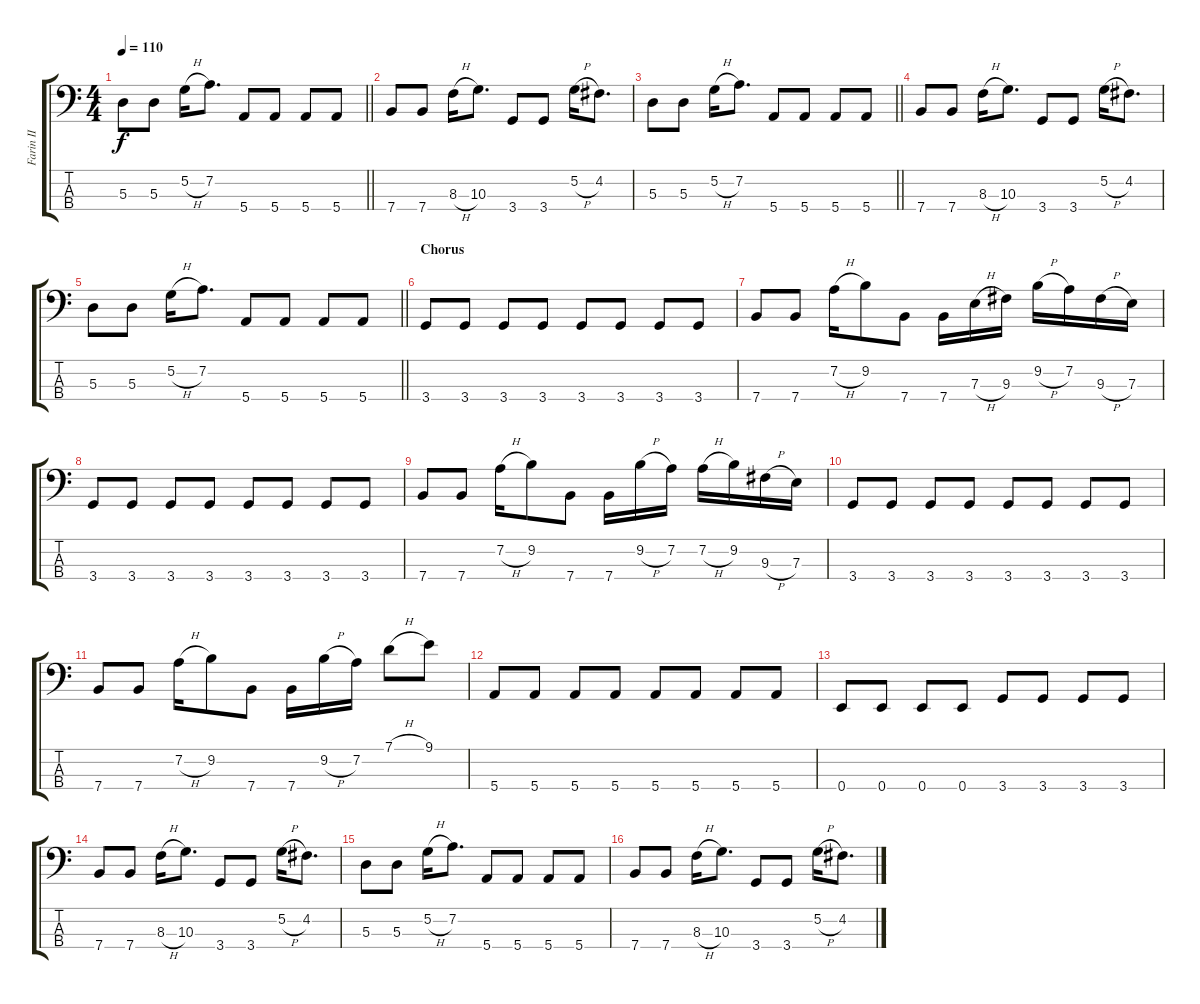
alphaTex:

\track ("Farin II" "Farin II") {instrument electricbasspick}
\staff {score tabs}
\tuning (G2 D2 A1 E1) {hide}
\ts (4 4)
\tempo 110
\clef f4
\barLineRight lightlight
\ks c
5.3.8{dy f} 5.3.8 5.2{h}.16 7.2.8{d} 5.4.8 5.4.8 5.4.8 5.4.8 |
7.4.8 7.4.8 8.3{h}.16 10.3.8{d} 3.4.8 3.4.8 5.2{h}.16 4.2.8{d} |
\barLineRight lightlight
5.3.8 5.3.8 5.2{h}.16 7.2.8{d} 5.4.8 5.4.8 5.4.8 5.4.8 |
7.4.8 7.4.8 8.3{h}.16 10.3.8{d} 3.4.8 3.4.8 5.2{h}.16 4.2.8{d} |
\barLineRight lightlight
5.3.8 5.3.8 5.2{h}.16 7.2.8{d} 5.4.8 5.4.8 5.4.8 5.4.8 |
\section ("" "Chorus")
3.4.8 3.4.8 3.4.8 3.4.8 3.4.8 3.4.8 3.4.8 3.4.8 |
7.4.8 7.4.8 7.2{h}.16 9.2.8 7.4.8 7.4.16 7.3{h}.16 9.3.16 9.2{h}.16 7.2.16 9.3{h}.16 7.3.16 |
3.4.8 3.4.8 3.4.8 3.4.8 3.4.8 3.4.8 3.4.8 3.4.8 |
7.4.8 7.4.8 7.2{h}.16 9.2.8 7.4.8 7.4.16 9.2{h}.16 7.2.16 7.2{h}.16 9.2.16 9.3{h}.16 7.3.16 |
3.4.8 3.4.8 3.4.8 3.4.8 3.4.8 3.4.8 3.4.8 3.4.8 |
7.4.8 7.4.8 7.2{h}.16 9.2.8 7.4.8 7.4.16 9.2{h}.16 7.2.16 7.1{h}.8 9.1.8 |
5.4.8 5.4.8 5.4.8 5.4.8 5.4.8 5.4.8 5.4.8 5.4.8 |
0.4.8 0.4.8 0.4.8 0.4.8 3.4.8 3.4.8 3.4.8 3.4.8 |
7.4.8 7.4.8 8.3{h}.16 10.3.8{d} 3.4.8 3.4.8 5.2{h}.16 4.2.8{d} |
5.3.8 5.3.8 5.2{h}.16 7.2.8{d} 5.4.8 5.4.8 5.4.8 5.4.8 |
7.4.8 7.4.8 8.3{h}.16 10.3.8{d} 3.4.8 3.4.8 5.2{h}.16 4.2.8{d}
